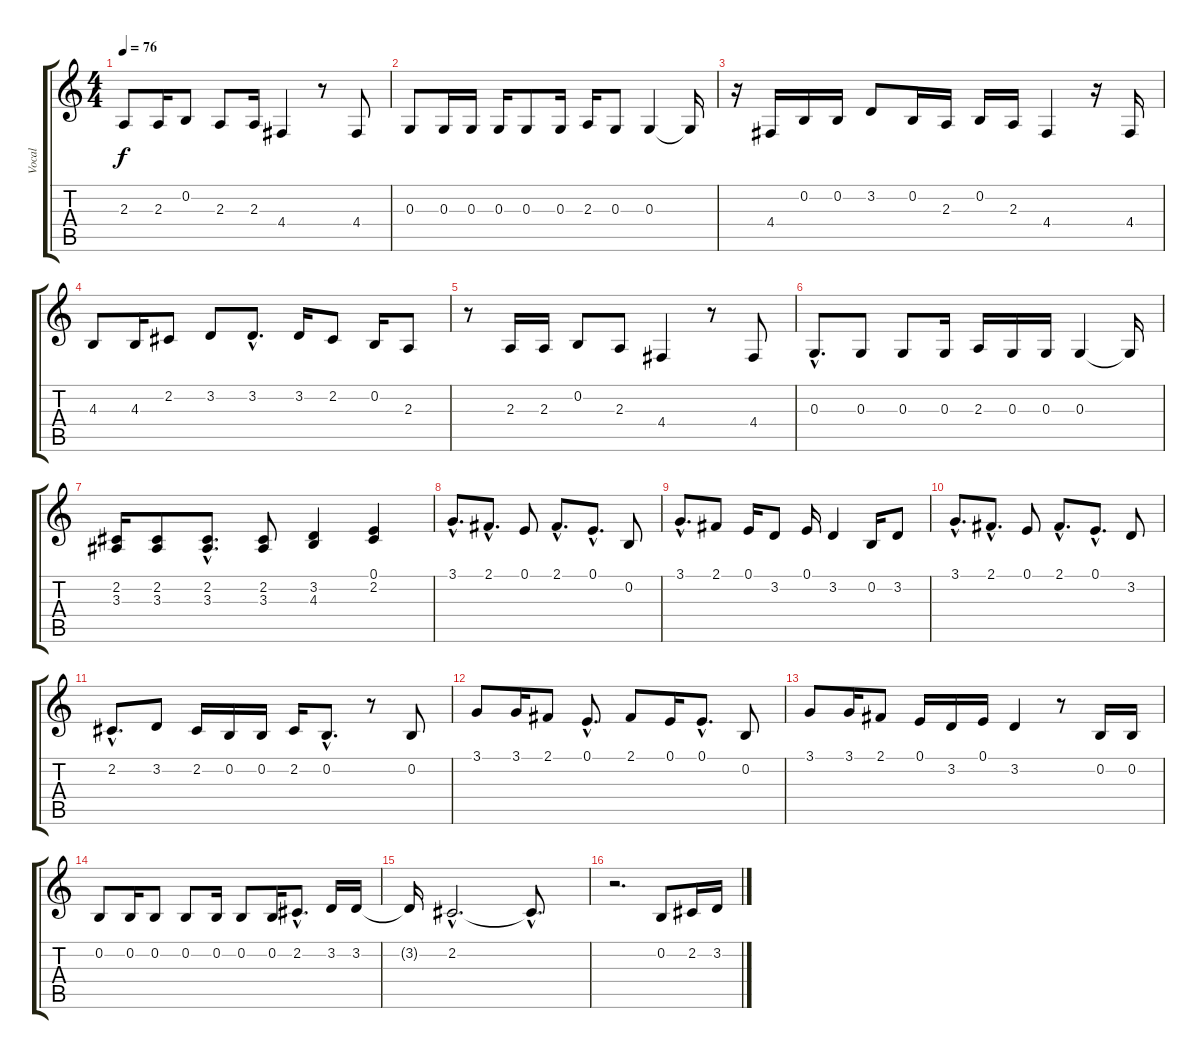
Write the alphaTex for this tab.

\track ("Vocal" "Vocal") {instrument oboe}
\staff {score tabs}
\tuning (E4 B3 G3 D3 A2 E2) {hide}
\ts (4 4)
\tempo 76
\clef g2
\ks c
2.3{t}.8{dy f} 2.3.16 0.2.8 2.3.8 2.3.16 4.4.4 r.8 4.4.8 |
0.3.8 0.3.16 0.3.16 0.3.16 0.3.8 0.3.16 2.3.16 0.3.8 0.3.4 0.3{t}.16 |
r.16 4.4.16 0.2.16 0.2.16 3.2.8 0.2.16 2.3.16 0.2.16 2.3.16 4.4.4 r.16 4.4.16 |
4.3.8 4.3.16 2.2.8 3.2.8 3.2{hac}.8{d} 3.2.16 2.2.8 0.2.16 2.3.8 |
r.8 2.3.16 2.3.16 0.2.8 2.3.8 4.4.4 r.8 4.4.8 |
0.3{hac}.8{d} 0.3.8 0.3.8 0.3.16 2.3.16 0.3.16 0.3.16 0.3.4 0.3{t}.16 |
(2.2 3.3).16 (2.2 3.3).8 (2.2{hac} 3.3{hac}).8{d} (2.2 3.3).8 (3.2 4.3).4 (0.1 2.2).4 |
3.1{hac}.8{d} 2.1{hac}.8{d} 0.1.8 2.1{hac}.8{d} 0.1{hac}.8{d} 0.2.8 |
3.1{hac}.8{d} 2.1.8 0.1.16 3.2.8 0.1.16 3.2.4 0.2.16 3.2.8 |
3.1{hac}.8{d} 2.1{hac}.8{d} 0.1.8 2.1{hac}.8{d} 0.1{hac}.8{d} 3.2.8 |
2.2{hac}.8{d} 3.2.8 2.2.16 0.2.16 0.2.16 2.2.16 0.2{hac}.8{d} r.8 0.2.8 |
3.1.8 3.1.16 2.1.8 0.1{hac}.8{d} 2.1.8 0.1.16 0.1{hac}.8{d} 0.2.8 |
3.1.8 3.1.16 2.1.8 0.1.16 3.2.16 0.1.16 3.2.4 r.8 0.2.16 0.2.16 |
0.2.8 0.2.16 0.2.8 0.2.8 0.2.16 0.2.8 0.2.16 2.2{hac}.8{d} 3.2.16 3.2.16 |
3.2{t}.16 2.2{hac}.2{d} 2.2{hac t}.8{d} |
r.2{d} 0.2.8 2.2.16 3.2.16
